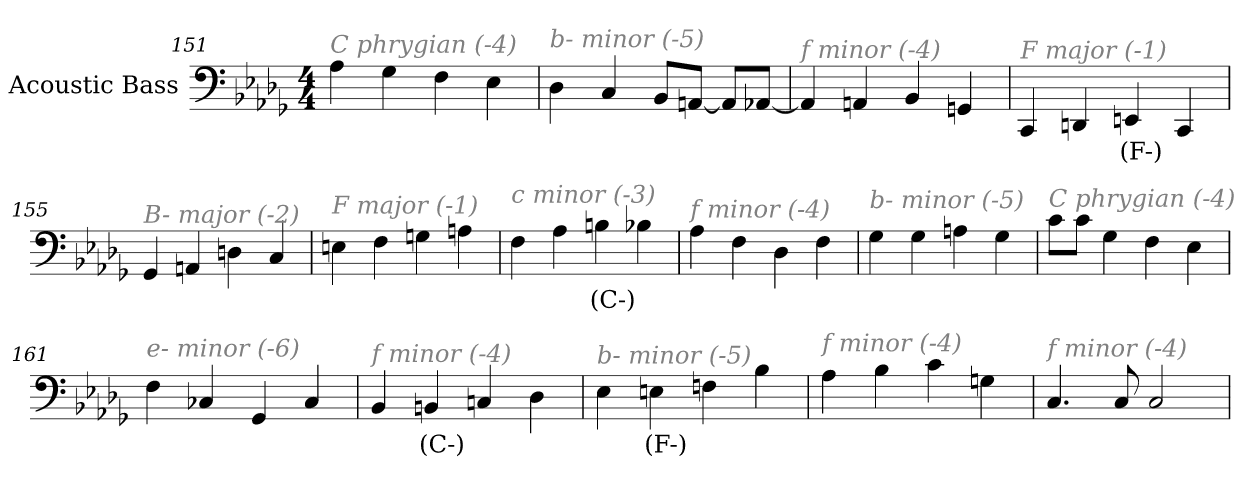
**kern	**text
*part1	*part1
*staff1	*staff1
*I"Acoustic Bass	*
*clefF4	*
*ITrd7c12	*
*k[b-e-a-d-g-]	*
*D-:	*
*M4/4	*
=151	=151
!LO:TX:i:color=#808080:t=C phrygian (-4)	!
4AA-	.
4GG-	.
4FF	.
4EE-	.
=152	=152
!LO:TX:i:color=#808080:t=b- minor (-5)	!
4DD-	.
4CC	.
8BBB-L	.
[8AAAnJ	.
8AAAL]	.
[8AAA-XJ	.
=153	=153
!LO:TX:i:color=#808080:t=f minor (-4)	!
4AAA-]	.
4AAAn	.
4BBB-	.
4GGGn	.
=154	=154
!LO:TX:i:color=#808080:t=F major (-1)	!
4CCC	.
4DDDn	.
4EEEni	(F-)
4CCC	.
=155	=155
!LO:TX:i:color=#808080:t=B- major (-2)	!
4GGG-	.
4AAAn	.
4DDn	.
4CC	.
=156	=156
!LO:TX:i:color=#808080:t=F major (-1)	!
4EEn	.
4FF	.
4GGn	.
4AAn	.
=157	=157
!LO:TX:i:color=#808080:t=c minor (-3)	!
4FF	.
4AA-	.
4BBni	(C-)
4BB-	.
=158	=158
!LO:TX:i:color=#808080:t=f minor (-4)	!
4AA-	.
4FF	.
4DD-	.
4FF	.
=159	=159
!LO:TX:i:color=#808080:t=b- minor (-5)	!
4GG-	.
4GG-	.
4AAn	.
4GG-	.
=160	=160
!LO:TX:i:color=#808080:t=C phrygian (-4)	!
8CL	.
8CJ	.
4GG-	.
4FF	.
4EE-	.
=161	=161
!LO:TX:i:color=#808080:t=e- minor (-6)	!
4FF	.
4CC-X	.
4GGG-	.
4CC-	.
=162	=162
!LO:TX:i:color=#808080:t=f minor (-4)	!
4BBB-	.
4BBBni	(C-)
4CCn	.
4DD-	.
=163	=163
!LO:TX:i:color=#808080:t=b- minor (-5)	!
4EE-	.
4EEni	(F-)
4FFn	.
4BB-	.
=164	=164
!LO:TX:i:color=#808080:t=f minor (-4)	!
4AA-	.
4BB-	.
4C	.
4GGn	.
=165	=165
!LO:TX:i:color=#808080:t=f minor (-4)	!
4.CC	.
8CC	.
2CC	.
=	=
*-	*-
